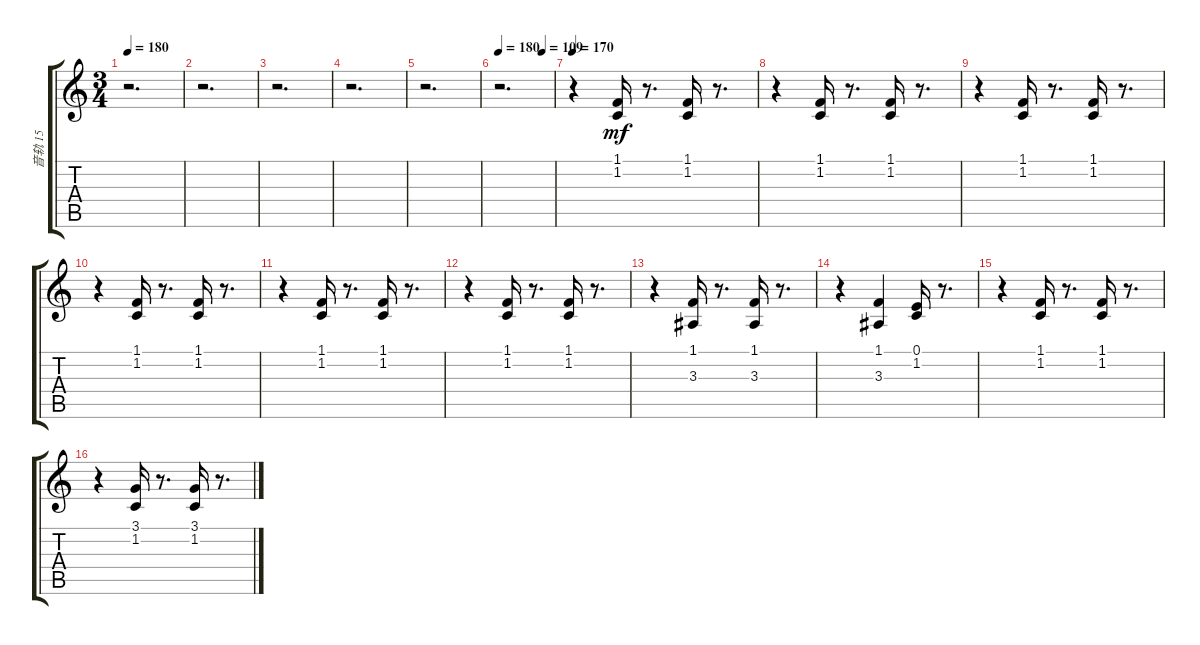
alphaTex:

\track ("音轨 15" "音轨 15") {instrument frenchhorn}
\staff {score tabs}
\tuning (E4 B3 G3 D3 A2 E2) {hide}
\ts (3 4)
\tempo 180
\clef g2
\ks c
r.2{d dy mf instrument frenchhorn} |
r.2{d} |
r.2{d} |
r.2{d} |
r.2{d} |
\tempo 180
\tempo (109 0.7916666666666666)
r.2{d} |
\tempo 170
r.4 (1.1 1.2).16 r.8{d} (1.1 1.2).16 r.8{d} |
r.4 (1.1 1.2).16 r.8{d} (1.1 1.2).16 r.8{d} |
r.4 (1.1 1.2).16 r.8{d} (1.1 1.2).16 r.8{d} |
r.4 (1.1 1.2).16 r.8{d} (1.1 1.2).16 r.8{d} |
r.4 (1.1 1.2).16 r.8{d} (1.1 1.2).16 r.8{d} |
r.4 (1.1 1.2).16 r.8{d} (1.1 1.2).16 r.8{d} |
r.4 (1.1 3.3).16 r.8{d} (1.1 3.3).16 r.8{d} |
r.4 (1.1 3.3).4 (0.1 1.2).16 r.8{d} |
r.4 (1.1 1.2).16 r.8{d} (1.1 1.2).16 r.8{d} |
r.4 (3.1 1.2).16 r.8{d} (3.1 1.2).16 r.8{d}
